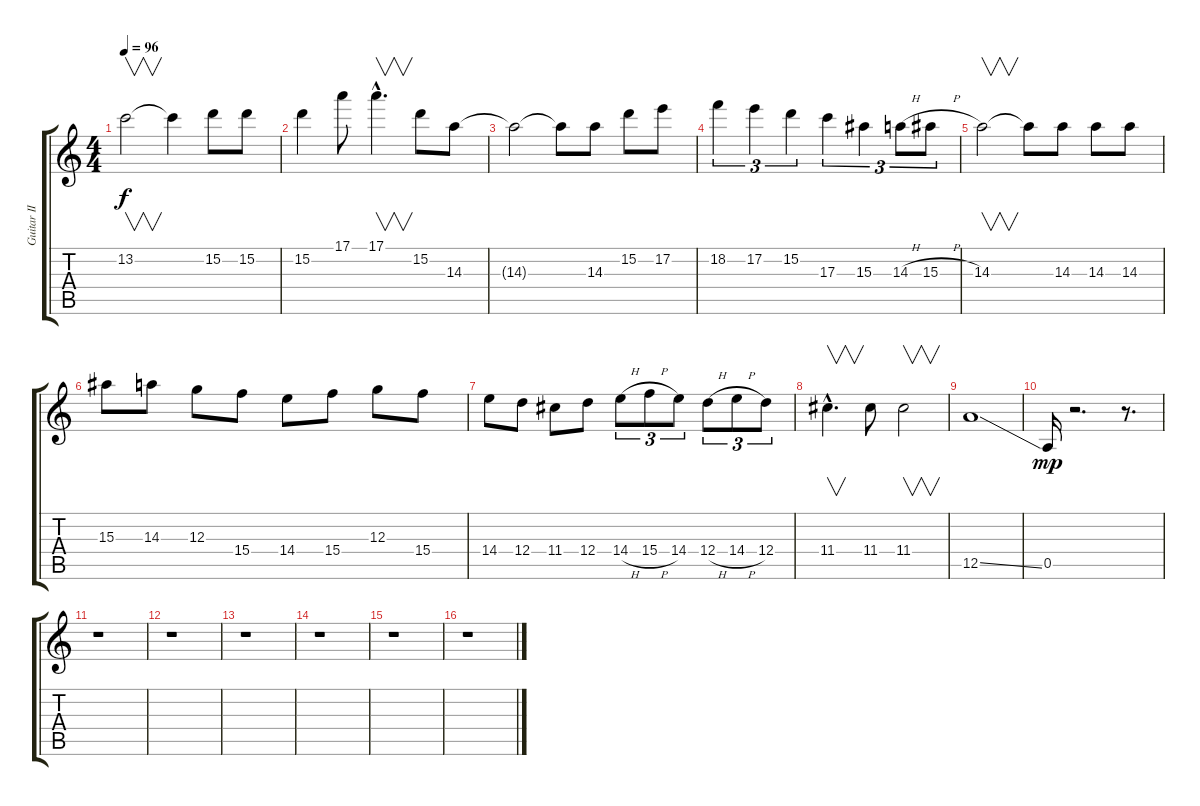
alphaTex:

\track ("Guitar II" "Guitar II") {instrument distortionguitar}
\staff {score tabs}
\tuning (E4 B3 G3 D3 A2 E2) {hide}
\ts (4 4)
\tempo 96
\clef g2
\ks c
13.2.2{v dy f} 13.2{t}.4 15.2.8 15.2.8 |
15.2.4 17.1.8 17.1{hac}.4{v d} 15.2.8 14.3.8 |
14.3{t}.2 14.3{t}.8 14.3.8 15.2.8 17.2.8 |
18.2.4{tu (3 2)} 17.2.4{tu (3 2)} 15.2.4{tu (3 2)} 17.3.4{tu (3 2)} 15.3.4{tu (3 2)} 14.3{h}.8{tu (3 2)} 15.3{h}.8{tu (3 2)} |
14.3.2{v} 14.3{t}.8 14.3.8 14.3.8 14.3.8 |
15.3.8 14.3.8 12.3.8 15.4.8 14.4.8 15.4.8 12.3.8 15.4.8 |
14.4.8 12.4.8 11.4.8 12.4.8 14.4{h}.8{tu (3 2)} 15.4{h}.8{tu (3 2)} 14.4.8{tu (3 2)} 12.4{h}.8{tu (3 2)} 14.4{h}.8{tu (3 2)} 12.4.8{tu (3 2)} |
11.4{hac}.4{v d} 11.4.8 11.4.2{v} |
12.5{ss}.1 |
0.5.16{dy mp} r.2{d} r.8{d} |
r.1 |
r.1 |
r.1 |
r.1 |
r.1 |
r.1
